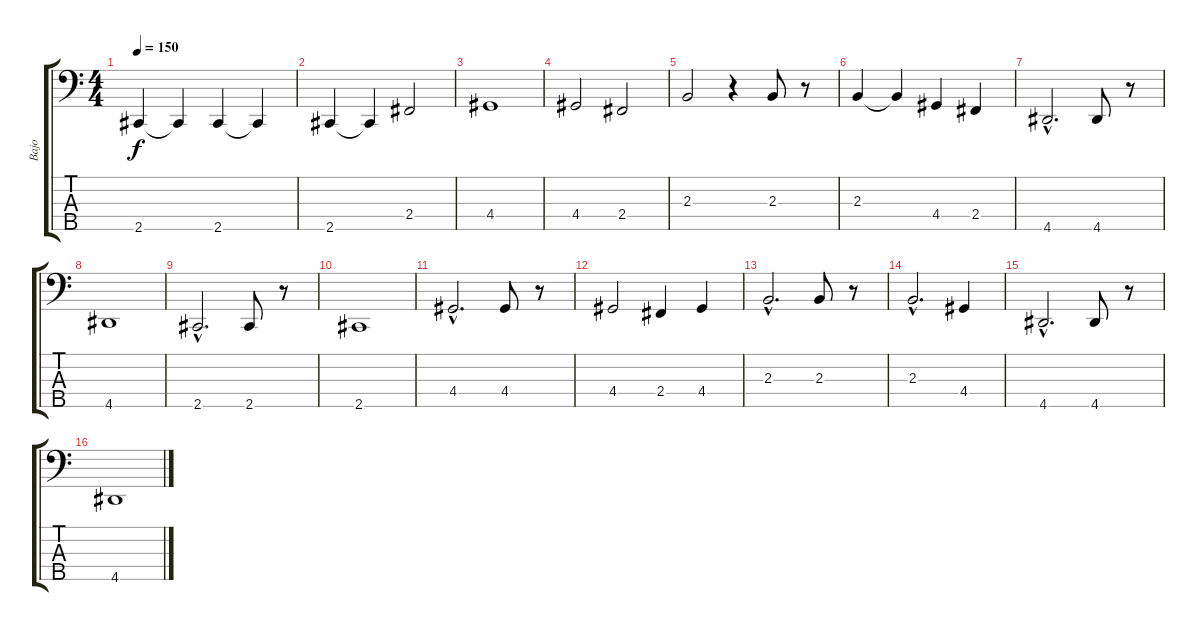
\track ("Bajo" "Bajo") {instrument electricbassfinger}
\staff {score tabs}
\tuning (G2 D2 A1 E1 B0) {hide}
\ts (4 4)
\tempo 150
\clef f4
\ks c
2.5.4{dy f} 2.5{t}.4 2.5.4 2.5{t}.4 |
2.5.4 2.5{t}.4 2.4.2 |
4.4.1 |
4.4.2 2.4.2 |
2.3.2 r.4 2.3.8 r.8 |
2.3.4 2.3{t}.4 4.4.4 2.4.4 |
4.5{hac}.2{d} 4.5.8 r.8 |
4.5.1 |
2.5{hac}.2{d} 2.5.8 r.8 |
2.5.1 |
4.4{hac}.2{d} 4.4.8 r.8 |
4.4.2 2.4.4 4.4.4 |
2.3{hac}.2{d} 2.3.8 r.8 |
2.3{hac}.2{d} 4.4.4 |
4.5{hac}.2{d} 4.5.8 r.8 |
4.5.1
